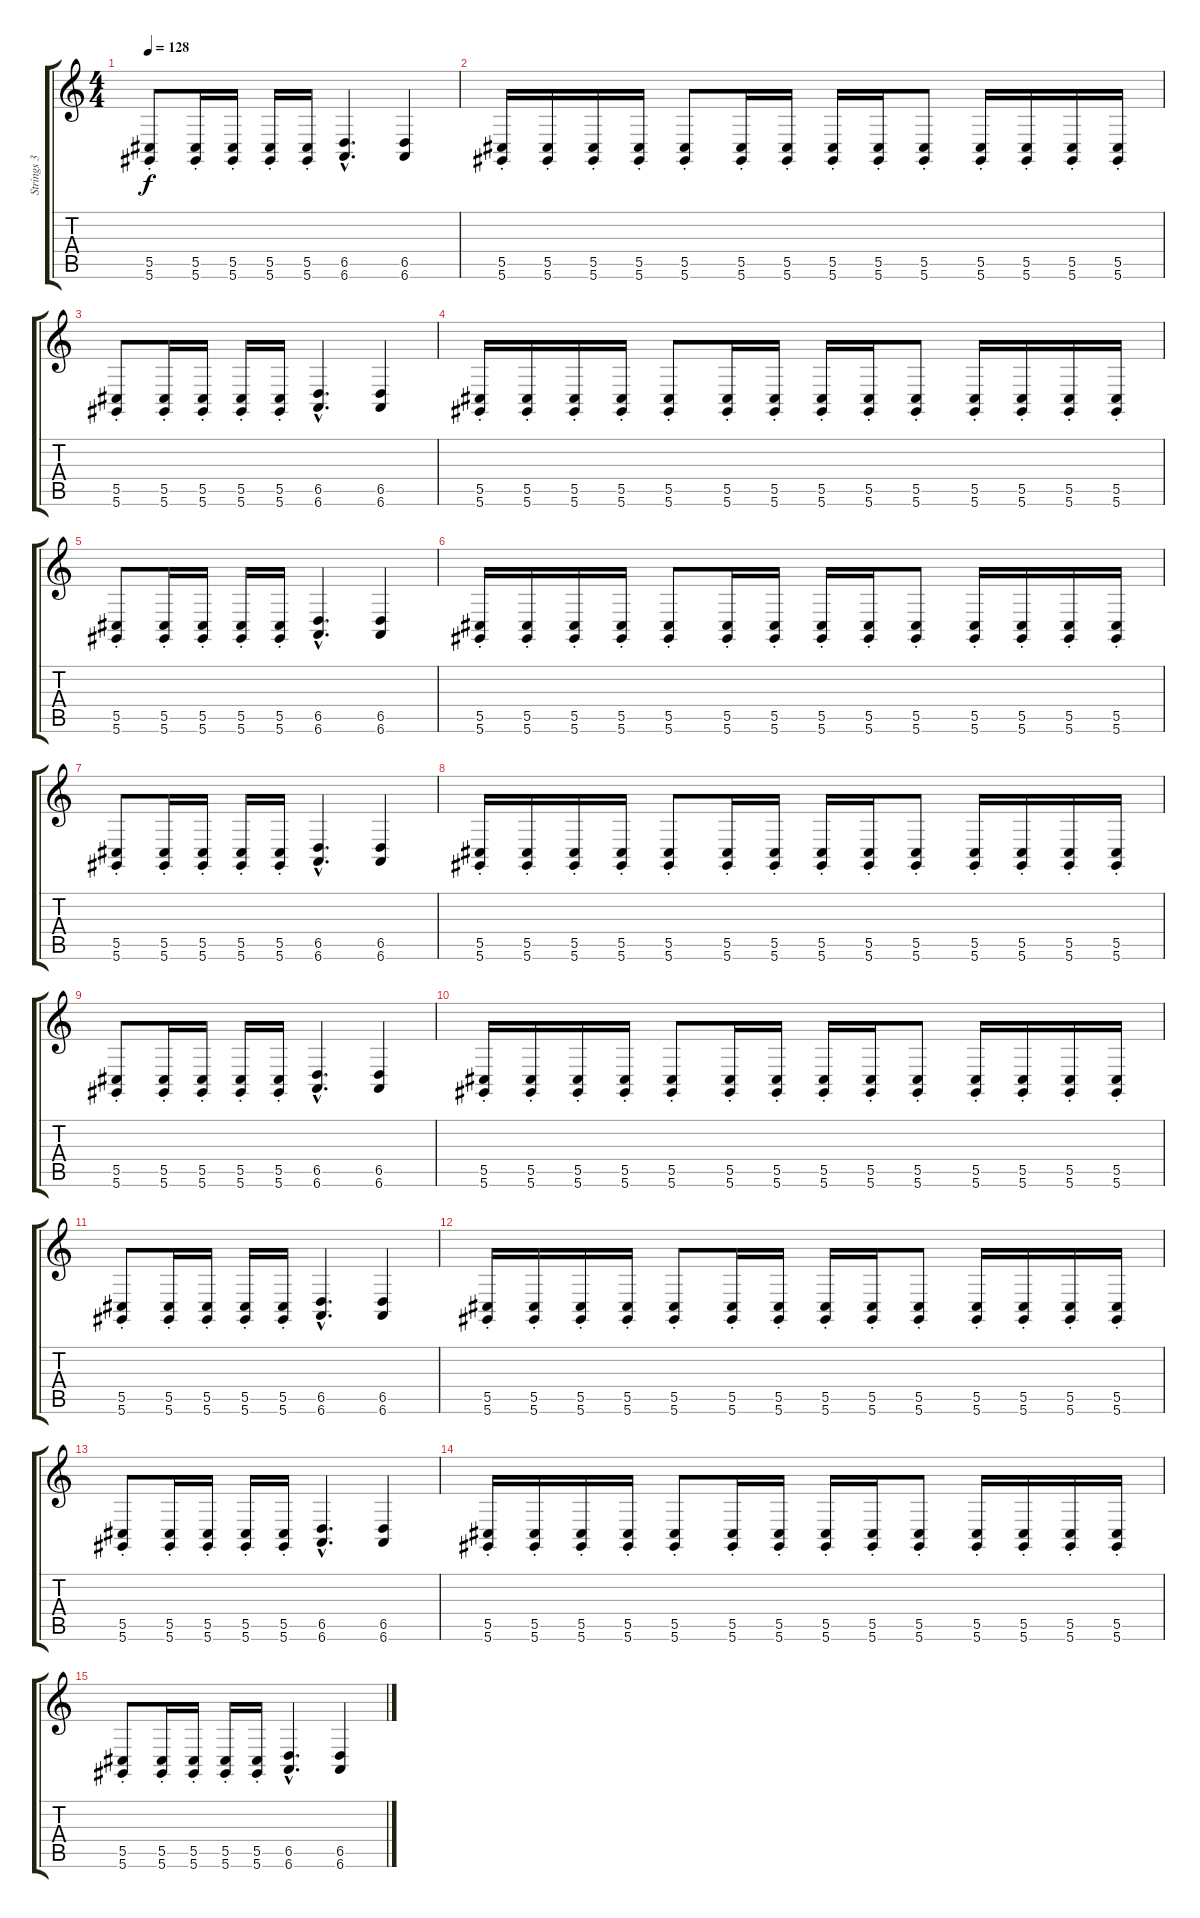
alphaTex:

\track ("Strings 3" "Strings 3") {instrument stringensemble2}
\staff {score tabs}
\tuning (Eb4 Bb3 Gb3 Db3 Ab2 Eb2) {hide}
\ts (4 4)
\tempo 128
\clef g2
\ks c
(5.5{st} 5.6{st}).8{dy f} (5.5{st} 5.6{st}).16 (5.5{st} 5.6{st}).16 (5.5{st} 5.6{st}).16 (5.5{st} 5.6{st}).16 (6.5{hac} 6.6{hac}).4{d} (6.5 6.6).4 |
(5.5{st} 5.6{st}).16 (5.5{st} 5.6{st}).16 (5.5{st} 5.6{st}).16 (5.5{st} 5.6{st}).16 (5.5{st} 5.6{st}).8 (5.5{st} 5.6{st}).16 (5.5{st} 5.6{st}).16 (5.5{st} 5.6{st}).16 (5.5{st} 5.6{st}).16 (5.5{st} 5.6{st}).8 (5.5{st} 5.6{st}).16 (5.5{st} 5.6{st}).16 (5.5{st} 5.6{st}).16 (5.5{st} 5.6{st}).16 |
(5.5{st} 5.6{st}).8 (5.5{st} 5.6{st}).16 (5.5{st} 5.6{st}).16 (5.5{st} 5.6{st}).16 (5.5{st} 5.6{st}).16 (6.5{hac} 6.6{hac}).4{d} (6.5 6.6).4 |
(5.5{st} 5.6{st}).16{volume 6} (5.5{st} 5.6{st}).16 (5.5{st} 5.6{st}).16 (5.5{st} 5.6{st}).16 (5.5{st} 5.6{st}).8 (5.5{st} 5.6{st}).16 (5.5{st} 5.6{st}).16 (5.5{st} 5.6{st}).16 (5.5{st} 5.6{st}).16 (5.5{st} 5.6{st}).8 (5.5{st} 5.6{st}).16 (5.5{st} 5.6{st}).16 (5.5{st} 5.6{st}).16 (5.5{st} 5.6{st}).16 |
(5.5{st} 5.6{st}).8 (5.5{st} 5.6{st}).16 (5.5{st} 5.6{st}).16 (5.5{st} 5.6{st}).16 (5.5{st} 5.6{st}).16 (6.5{hac} 6.6{hac}).4{d} (6.5 6.6).4 |
(5.5{st} 5.6{st}).16 (5.5{st} 5.6{st}).16 (5.5{st} 5.6{st}).16 (5.5{st} 5.6{st}).16 (5.5{st} 5.6{st}).8 (5.5{st} 5.6{st}).16 (5.5{st} 5.6{st}).16 (5.5{st} 5.6{st}).16 (5.5{st} 5.6{st}).16 (5.5{st} 5.6{st}).8 (5.5{st} 5.6{st}).16 (5.5{st} 5.6{st}).16 (5.5{st} 5.6{st}).16 (5.5{st} 5.6{st}).16 |
(5.5{st} 5.6{st}).8 (5.5{st} 5.6{st}).16 (5.5{st} 5.6{st}).16 (5.5{st} 5.6{st}).16 (5.5{st} 5.6{st}).16 (6.5{hac} 6.6{hac}).4{d} (6.5 6.6).4 |
(5.5{st} 5.6{st}).16{volume 4} (5.5{st} 5.6{st}).16 (5.5{st} 5.6{st}).16 (5.5{st} 5.6{st}).16 (5.5{st} 5.6{st}).8 (5.5{st} 5.6{st}).16 (5.5{st} 5.6{st}).16 (5.5{st} 5.6{st}).16 (5.5{st} 5.6{st}).16 (5.5{st} 5.6{st}).8 (5.5{st} 5.6{st}).16 (5.5{st} 5.6{st}).16 (5.5{st} 5.6{st}).16 (5.5{st} 5.6{st}).16 |
(5.5{st} 5.6{st}).8 (5.5{st} 5.6{st}).16 (5.5{st} 5.6{st}).16 (5.5{st} 5.6{st}).16 (5.5{st} 5.6{st}).16 (6.5{hac} 6.6{hac}).4{d} (6.5 6.6).4 |
(5.5{st} 5.6{st}).16 (5.5{st} 5.6{st}).16 (5.5{st} 5.6{st}).16 (5.5{st} 5.6{st}).16 (5.5{st} 5.6{st}).8 (5.5{st} 5.6{st}).16 (5.5{st} 5.6{st}).16 (5.5{st} 5.6{st}).16 (5.5{st} 5.6{st}).16 (5.5{st} 5.6{st}).8 (5.5{st} 5.6{st}).16 (5.5{st} 5.6{st}).16 (5.5{st} 5.6{st}).16 (5.5{st} 5.6{st}).16 |
(5.5{st} 5.6{st}).8 (5.5{st} 5.6{st}).16 (5.5{st} 5.6{st}).16 (5.5{st} 5.6{st}).16 (5.5{st} 5.6{st}).16 (6.5{hac} 6.6{hac}).4{d} (6.5 6.6).4 |
(5.5{st} 5.6{st}).16{volume 0} (5.5{st} 5.6{st}).16 (5.5{st} 5.6{st}).16 (5.5{st} 5.6{st}).16 (5.5{st} 5.6{st}).8 (5.5{st} 5.6{st}).16 (5.5{st} 5.6{st}).16 (5.5{st} 5.6{st}).16 (5.5{st} 5.6{st}).16 (5.5{st} 5.6{st}).8 (5.5{st} 5.6{st}).16 (5.5{st} 5.6{st}).16 (5.5{st} 5.6{st}).16 (5.5{st} 5.6{st}).16 |
(5.5{st} 5.6{st}).8 (5.5{st} 5.6{st}).16 (5.5{st} 5.6{st}).16 (5.5{st} 5.6{st}).16 (5.5{st} 5.6{st}).16 (6.5{hac} 6.6{hac}).4{d} (6.5 6.6).4 |
(5.5{st} 5.6{st}).16 (5.5{st} 5.6{st}).16 (5.5{st} 5.6{st}).16 (5.5{st} 5.6{st}).16 (5.5{st} 5.6{st}).8 (5.5{st} 5.6{st}).16 (5.5{st} 5.6{st}).16 (5.5{st} 5.6{st}).16 (5.5{st} 5.6{st}).16 (5.5{st} 5.6{st}).8 (5.5{st} 5.6{st}).16 (5.5{st} 5.6{st}).16 (5.5{st} 5.6{st}).16 (5.5{st} 5.6{st}).16 |
(5.5{st} 5.6{st}).8 (5.5{st} 5.6{st}).16 (5.5{st} 5.6{st}).16 (5.5{st} 5.6{st}).16 (5.5{st} 5.6{st}).16 (6.5{hac} 6.6{hac}).4{d} (6.5 6.6).4
